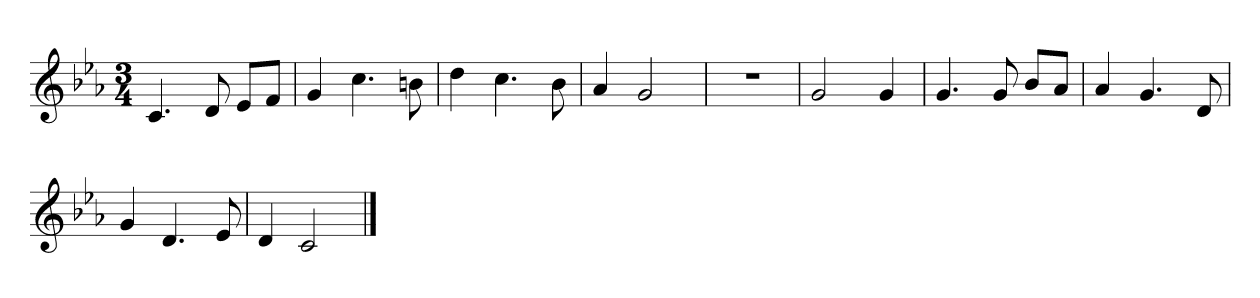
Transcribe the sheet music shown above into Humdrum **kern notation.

**kern
*part1
*staff1
*clefG2
*k[b-e-a-]
*M3/4
*MM96
=1
4.c
8d
8e-/L
8f/J
=
4g
4.cc
8bn
=
4dd
4.cc
8b-
=
4a-
2g
=
2.r
=
2g
4g
=
4.g
8g
8b-/L
8a-/J
=
4a-
4.g
8d
=
4g
4.d
8e-
=
4d
2c
==
*-
